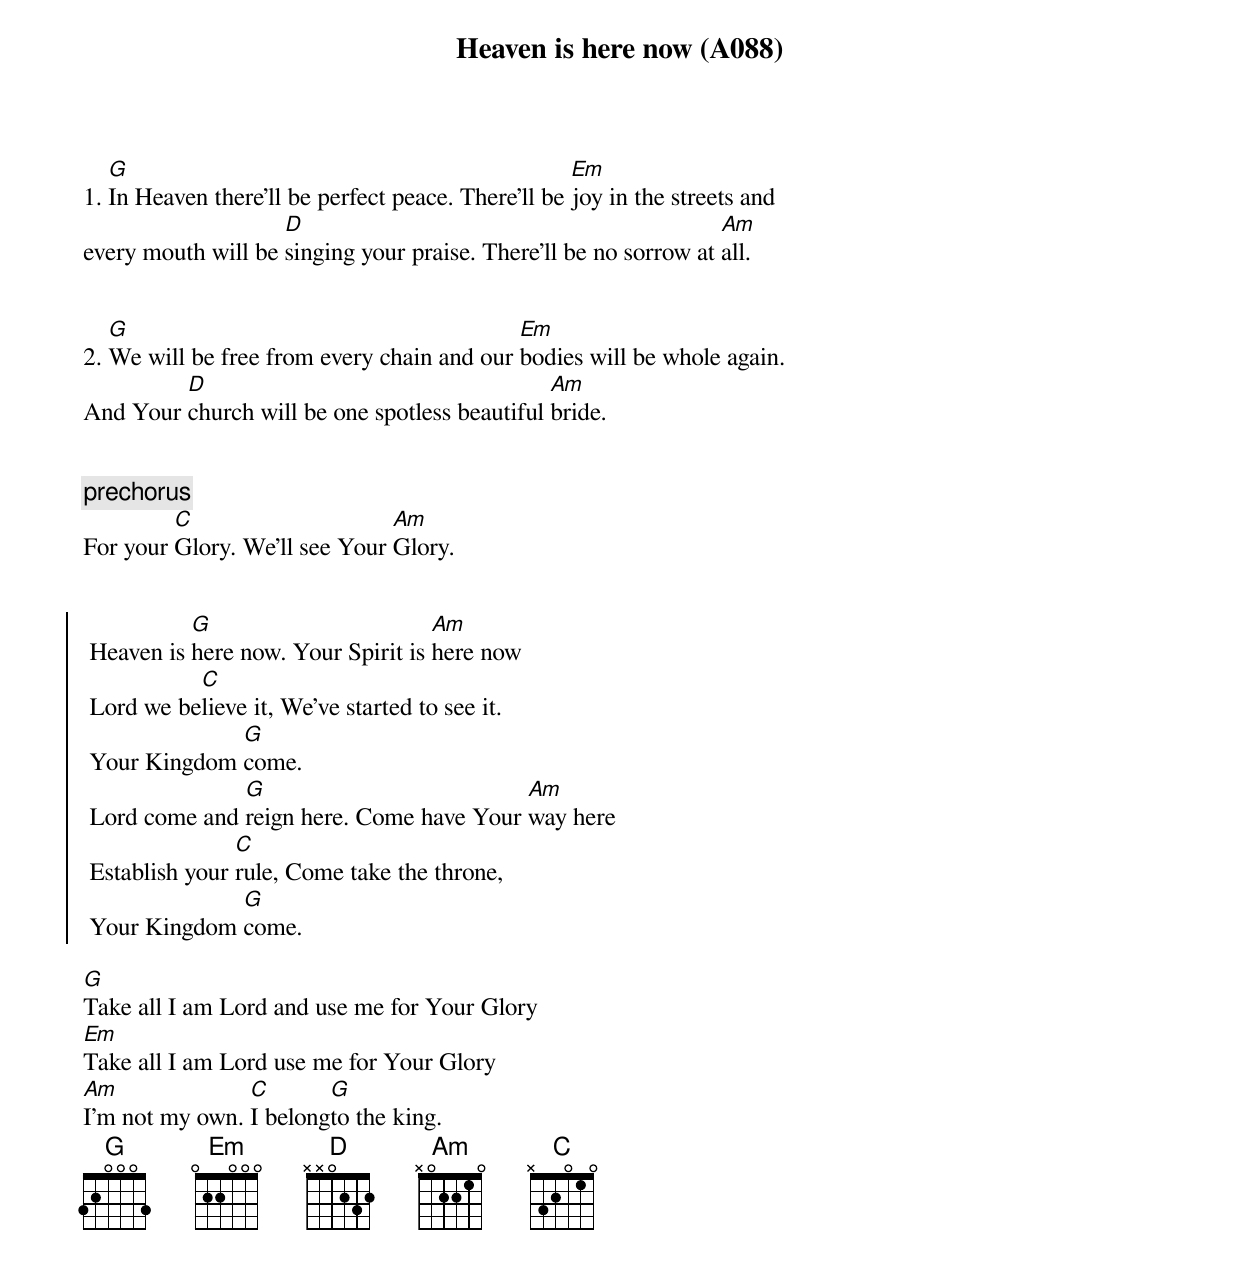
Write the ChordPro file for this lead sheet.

{title: Heaven is here now (A088)}
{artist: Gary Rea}

1. [G]In Heaven there'll be perfect peace. There'll be [Em]joy in the streets and
every mouth will be [D]singing your praise. There'll be no sorrow at [Am]all.


2. [G]We will be free from every chain and our [Em]bodies will be whole again.
And Your [D]church will be one spotless beautiful [Am]bride.


{comment: prechorus}
For your [C]Glory. We'll see Your [Am]Glory.


{soc}
 Heaven is [G]here now. Your Spirit is [Am]here now
 Lord we be[C]lieve it, We've started to see it.
 Your Kingdom [G]come.
 Lord come and [G]reign here. Come have Your [Am]way here
 Establish your [C]rule, Come take the throne,
 Your Kingdom [G]come.
 {eoc}

[G]Take all I am Lord and use me for Your Glory
[Em]Take all I am Lord use me for Your Glory
[Am]I'm not my own. [C]I belong[G]to the king.
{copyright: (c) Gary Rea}
